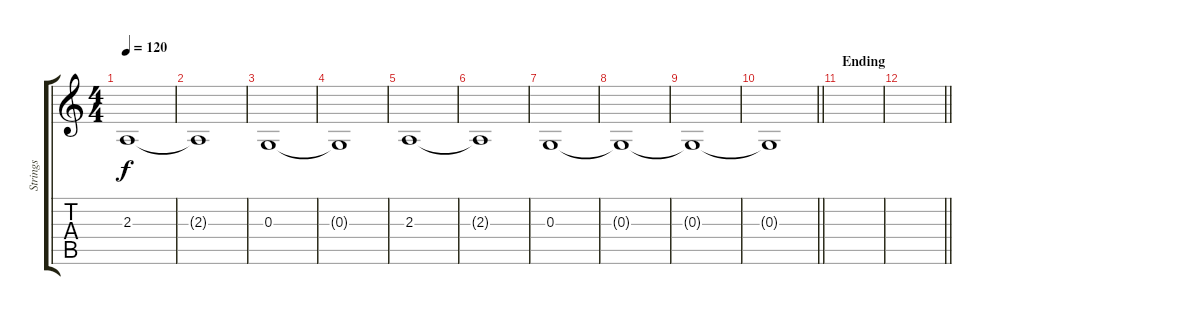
\track ("Strings" "Strings") {instrument stringensemble1}
\staff {score tabs}
\tuning (E4 B3 G3 D3 A2 E2) {hide}
\ts (4 4)
\tempo 120
\clef g2
\ks c
2.3.1{dy f} |
2.3{t}.1 |
0.3.1 |
0.3{t}.1 |
2.3.1 |
2.3{t}.1 |
0.3.1 |
0.3{t}.1 |
0.3{t}.1 |
\barLineRight lightlight
0.3{t}.1 |
\section ("" "Ending")
|
\barLineRight lightlight
